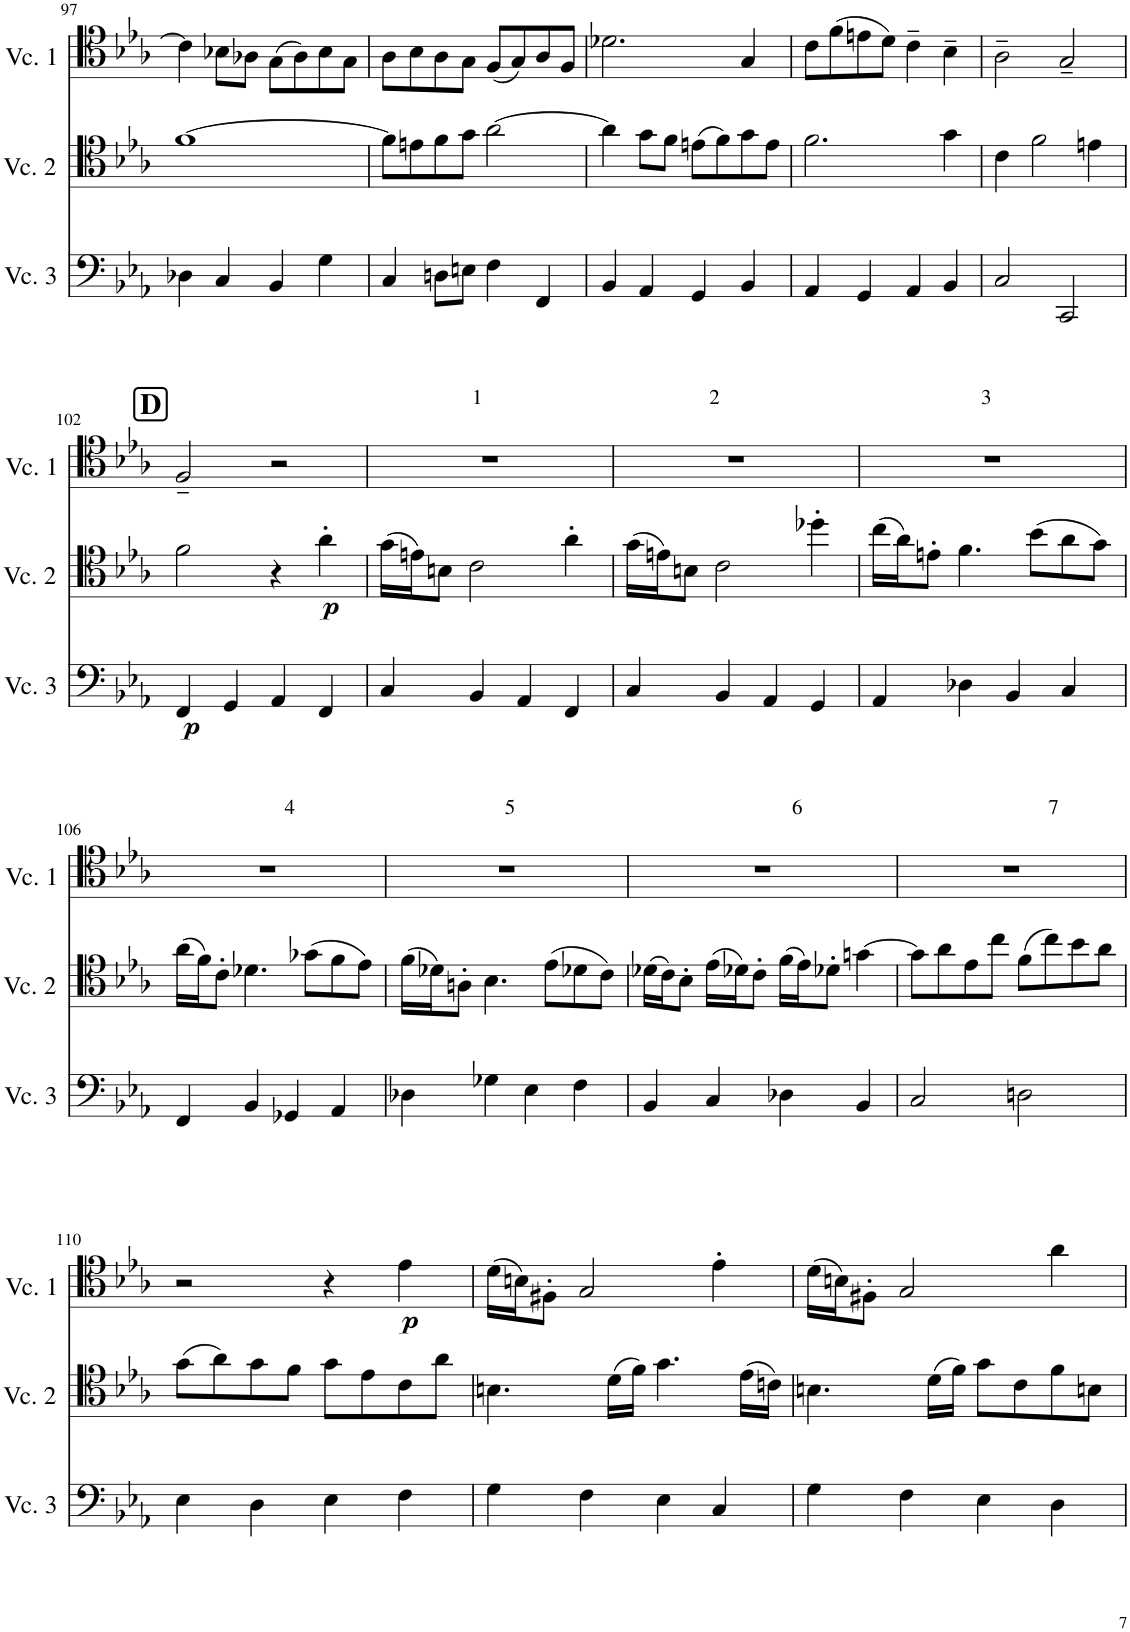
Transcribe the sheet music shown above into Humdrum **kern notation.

**kern	**dynam	**kern	**dynam	**kern	**dynam
*part3	*part3	*part2	*part2	*part1	*part1
*staff3	*staff3	*staff2	*staff2	*staff1	*staff1
*I"Cello 3	*	*I"Cello 2	*	*I"Cello 1	*
!!LO:PB:g=z
*clefF4	*	*clefC4	*	*clefC4	*
*k[b-e-a-]	*	*k[b-e-a-]	*	*k[b-e-a-]	*
*M2/2	*	*M2/2	*	*M2/2	*
*met(c|)	*	*met(c|)	*	*met(c|)	*
=97	=97	=97	=97	=97	=97
4D-X\	.	[1f	.	4c\]	.
4C/	.	.	.	8B-X\L	.
.	.	.	.	8A-X\J	.
4BB-/	.	.	.	(8G\L	.
.	.	.	.	8A-\)	.
4G\	.	.	.	8B-\	.
.	.	.	.	8G\J	.
=98	=98	=98	=98	=98	=98
4C/	.	8f\L]	.	8A-\L	.
.	.	8en\	.	8B-\	.
8Dn\L	.	8f\	.	8A-\	.
8En\J	.	8g\J	.	8G\J	.
4F\	.	[2a-\	.	(8F/L	.
.	.	.	.	8G/)	.
4FF/	.	.	.	8A-/	.
.	.	.	.	8F/J	.
=99	=99	=99	=99	=99	=99
4BB-/	.	4a-\]	.	2.d-X\	.
4AA-/	.	8g\L	.	.	.
.	.	8f\J	.	.	.
4GG/	.	(8en\L	.	.	.
.	.	8f\)	.	.	.
4BB-/	.	8g\	.	4G/	.
.	.	8e\J	.	.	.
=100	=100	=100	=100	=100	=100
4AA-/	.	2.f\	.	8c\L	.
.	.	.	.	(8f\	.
4GG/	.	.	.	8en\	.
.	.	.	.	8d\J)	.
4AA-/	.	.	.	4c~\	.
4BB-/	.	4g\	.	4B-~\	.
=101	=101	=101	=101	=101	=101
2C/	.	4c\	.	2A-~\	.
.	.	2f\	.	.	.
2CC/	.	.	.	2G~/	.
.	.	4en\	.	.	.
!!LO:LB:g=z
!!LO:REH:place=s1:a:B:cj:fs=14:t=D
=102	=102	=102	=102	=102	=102
!	!LO:DY:b	!	!	!	!
4FF/	p	2f\	.	2F~/	.
4GG/	.	.	.	.	.
4AA-/	.	4r	.	2r	.
!	!	!	!LO:DY:b	!	!
4FF/	.	4a-'\	p	.	.
=103	=103	=103	=103	=103	=103
!	!	!	!	!LO:TX:a:t=1	!
4C/	.	(16g\LL	.	1r	.
.	.	16en\J)	.	.	.
.	.	8Bn\J	.	.	.
4BB-/	.	2c\	.	.	.
4AA-/	.	.	.	.	.
4FF/	.	4a-'\	.	.	.
=104	=104	=104	=104	=104	=104
!	!	!	!	!LO:TX:a:t=2	!
4C/	.	(16g\LL	.	1r	.
.	.	16en\J)	.	.	.
.	.	8Bn\J	.	.	.
4BB-/	.	2c\	.	.	.
4AA-/	.	.	.	.	.
4GG/	.	4dd-X'\	.	.	.
=105	=105	=105	=105	=105	=105
!	!	!	!	!LO:TX:a:t=3	!
4AA-/	.	(16cc\LL	.	1r	.
.	.	16a-\J)	.	.	.
.	.	8en'\J	.	.	.
4D-X\	.	4.f\	.	.	.
4BB-/	.	.	.	.	.
.	.	(8b-\L	.	.	.
4C/	.	8a-\	.	.	.
.	.	8g\J)	.	.	.
!!LO:LB:g=z
=106	=106	=106	=106	=106	=106
!	!	!	!	!LO:TX:a:t=4	!
4FF/	.	(16a-\LL	.	1r	.
.	.	16f\J)	.	.	.
.	.	8c'\J	.	.	.
4BB-/	.	4.d-X\	.	.	.
4GG-X/	.	.	.	.	.
.	.	(8g-X\L	.	.	.
4AA-/	.	8f\	.	.	.
.	.	8e-\J)	.	.	.
=107	=107	=107	=107	=107	=107
!	!	!	!	!LO:TX:a:t=5	!
4D-X\	.	(16f\LL	.	1r	.
.	.	16d-X\J)	.	.	.
.	.	8An'\J	.	.	.
4G-X\	.	4.B-\	.	.	.
4E-\	.	.	.	.	.
.	.	(8e-\L	.	.	.
4F\	.	8d-X\	.	.	.
.	.	8c\J)	.	.	.
=108	=108	=108	=108	=108	=108
!	!	!	!	!LO:TX:a:t=6	!
4BB-/	.	(16d-X\LL	.	1r	.
.	.	16c\J)	.	.	.
.	.	8B-'\J	.	.	.
4C/	.	(16e-\LL	.	.	.
.	.	16d-X\J)	.	.	.
.	.	8c'\J	.	.	.
4D-X\	.	(16f\LL	.	.	.
.	.	16e-\J)	.	.	.
.	.	8d-X'\J	.	.	.
4BB-/	.	[4gn\	.	.	.
=109	=109	=109	=109	=109	=109
!	!	!	!	!LO:TX:a:t=7	!
2C/	.	8g\L]	.	1r	.
.	.	8a-\	.	.	.
.	.	8e-\	.	.	.
.	.	8cc\J	.	.	.
2Dn\	.	(8f\L	.	.	.
.	.	8cc\)	.	.	.
.	.	8b-\	.	.	.
.	.	8a-\J	.	.	.
!!LO:LB:g=z
=110	=110	=110	=110	=110	=110
4E-\	.	(8g\L	.	2r	.
.	.	8a-\)	.	.	.
4D\	.	8g\	.	.	.
.	.	8f\J	.	.	.
4E-\	.	8g\L	.	4r	.
.	.	8e-\	.	.	.
!	!	!	!	!	!LO:DY:b
4F\	.	8c\	.	4e-\	p
.	.	8a-\J	.	.	.
=111	=111	=111	=111	=111	=111
4G\	.	4.Bn\	.	(16d\LL	.
.	.	.	.	16Bn\J)	.
.	.	.	.	8F#X'\J	.
4F\	.	.	.	2G/	.
.	.	(16d\LL	.	.	.
.	.	16f\JJ)	.	.	.
4E-\	.	4.g\	.	.	.
4C/	.	.	.	4e-'\	.
.	.	(16e-\LL	.	.	.
.	.	16cn\JJ)	.	.	.
=112	=112	=112	=112	=112	=112
4G\	.	4.Bn\	.	(16d\LL	.
.	.	.	.	16Bn\J)	.
.	.	.	.	8F#X'\J	.
4F\	.	.	.	2G/	.
.	.	(16d\LL	.	.	.
.	.	16f\JJ)	.	.	.
4E-\	.	8g\L	.	.	.
.	.	8c\	.	.	.
4D\	.	8f\	.	4a-\	.
.	.	8Bn\J	.	.	.
=	=	=	=	=	=
*-	*-	*-	*-	*-	*-
